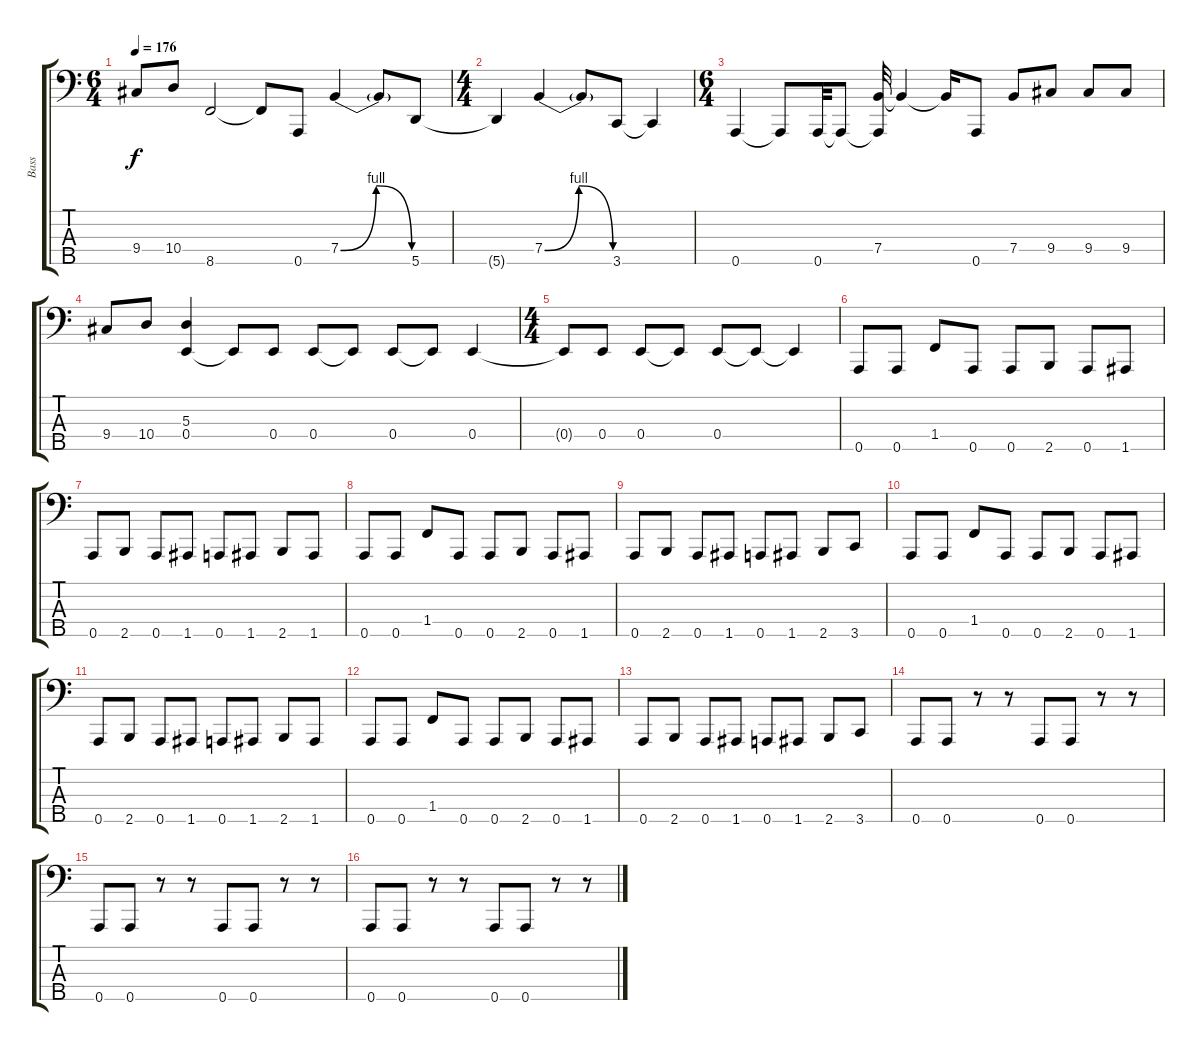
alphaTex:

\track ("Bass" "Bass") {instrument electricbassfinger}
\staff {score tabs}
\tuning (G2 D2 A1 E1 A0) {hide}
\ts (6 4)
\tempo 176
\clef f4
\ks c
9.4.8{dy f} 10.4.8 8.5.2 8.5{t}.8 0.5.8 7.4{be (bendrelease 0 0 30 4 30 4 60 0)}.4 7.4{t}.8 5.5.8 |
\ts (4 4)
5.5{t}.4 7.4{be (bendrelease 0 0 30 4 30 4 60 0)}.4 7.4{t}.8 3.5.8 3.5{t}.4 |
\ts (6 4)
0.5.4 0.5{t}.8 0.5.32 0.5{t}.8 (7.4 0.5{t}).32 7.4{t}.4 7.4{t}.16 0.5.8 7.4.8 9.4.8 9.4.8 9.4.8 |
9.4.8 10.4.8 (5.3 0.4).4 0.4{t}.8 0.4.8 0.4.8 0.4{t}.8 0.4.8 0.4{t}.8 0.4.4 |
\ts (4 4)
0.4{t}.8 0.4.8 0.4.8 0.4{t}.8 0.4.8 0.4{t}.8 0.4{t}.4 |
0.5.8 0.5.8 1.4.8 0.5.8 0.5.8 2.5.8 0.5.8 1.5.8 |
0.5.8 2.5.8 0.5.8 1.5.8 0.5.8 1.5.8 2.5.8 1.5.8 |
0.5.8 0.5.8 1.4.8 0.5.8 0.5.8 2.5.8 0.5.8 1.5.8 |
0.5.8 2.5.8 0.5.8 1.5.8 0.5.8 1.5.8 2.5.8 3.5.8 |
0.5.8 0.5.8 1.4.8 0.5.8 0.5.8 2.5.8 0.5.8 1.5.8 |
0.5.8 2.5.8 0.5.8 1.5.8 0.5.8 1.5.8 2.5.8 1.5.8 |
0.5.8 0.5.8 1.4.8 0.5.8 0.5.8 2.5.8 0.5.8 1.5.8 |
0.5.8 2.5.8 0.5.8 1.5.8 0.5.8 1.5.8 2.5.8 3.5.8 |
0.5.8 0.5.8 r.8 r.8 0.5.8 0.5.8 r.8 r.8 |
0.5.8 0.5.8 r.8 r.8 0.5.8 0.5.8 r.8 r.8 |
0.5.8 0.5.8 r.8 r.8 0.5.8 0.5.8 r.8 r.8
